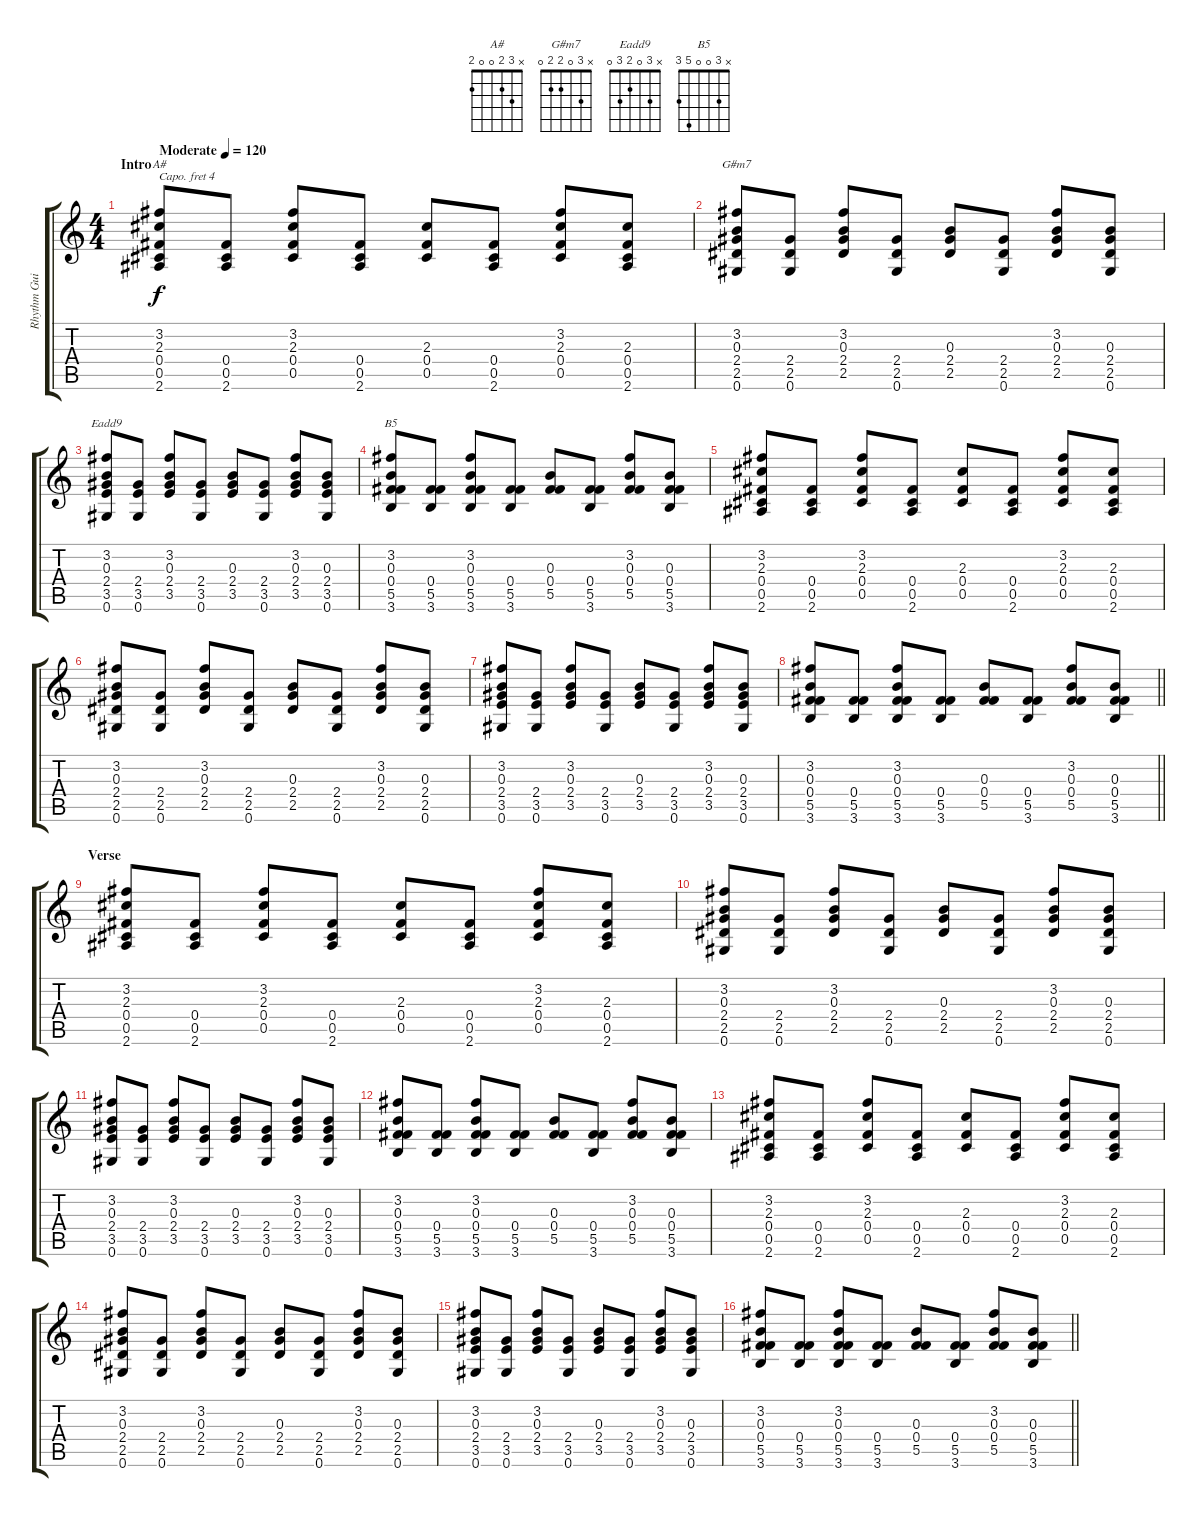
\track ("Rhythm Guitar - Andra Ramadhan" "Rhythm Gui") {instrument acousticguitarsteel}
\staff {score tabs}
\capo 4
\tuning (E4 B3 G3 D3 A2 E2) {hide}
\chord ("A#" x 3 2 0 0 2)
\chord ("G#m7" x 3 0 2 2 0)
\chord ("Eadd9" x 3 0 2 3 0)
\chord ("B5" x 3 0 0 5 3)
\ts (4 4)
\section ("" "Intro")
\tempo (120 "Moderate")
\clef g2
\ks c
(3.2 2.3 0.4 0.5 2.6).8{ch "A#" dy f instrument acousticguitarsteel} (0.4 0.5 2.6).8 (3.2 2.3 0.4 0.5).8 (0.4 0.5 2.6).8 (2.3 0.4 0.5).8 (0.4 0.5 2.6).8 (3.2 2.3 0.4 0.5).8 (2.3 0.4 0.5 2.6).8 |
(3.2 0.3 2.4 2.5 0.6).8{ch "G#m7"} (2.4 2.5 0.6).8 (3.2 0.3 2.4 2.5).8 (2.4 2.5 0.6).8 (0.3 2.4 2.5).8 (2.4 2.5 0.6).8 (3.2 0.3 2.4 2.5).8 (0.3 2.4 2.5 0.6).8 |
(3.2 0.3 2.4 3.5 0.6).8{ch "Eadd9"} (2.4 3.5 0.6).8 (3.2 0.3 2.4 3.5).8 (2.4 3.5 0.6).8 (0.3 2.4 3.5).8 (2.4 3.5 0.6).8 (3.2 0.3 2.4 3.5).8 (0.3 2.4 3.5 0.6).8 |
(3.2 0.3 0.4 5.5 3.6).8{ch "B5"} (0.4 5.5 3.6).8 (3.2 0.3 0.4 5.5 3.6).8 (0.4 5.5 3.6).8 (0.3 0.4 5.5).8 (0.4 5.5 3.6).8 (3.2 0.3 0.4 5.5).8 (0.3 0.4 5.5 3.6).8 |
(3.2 2.3 0.4 0.5 2.6).8 (0.4 0.5 2.6).8 (3.2 2.3 0.4 0.5).8 (0.4 0.5 2.6).8 (2.3 0.4 0.5).8 (0.4 0.5 2.6).8 (3.2 2.3 0.4 0.5).8 (2.3 0.4 0.5 2.6).8 |
(3.2 0.3 2.4 2.5 0.6).8 (2.4 2.5 0.6).8 (3.2 0.3 2.4 2.5).8 (2.4 2.5 0.6).8 (0.3 2.4 2.5).8 (2.4 2.5 0.6).8 (3.2 0.3 2.4 2.5).8 (0.3 2.4 2.5 0.6).8 |
(3.2 0.3 2.4 3.5 0.6).8 (2.4 3.5 0.6).8 (3.2 0.3 2.4 3.5).8 (2.4 3.5 0.6).8 (0.3 2.4 3.5).8 (2.4 3.5 0.6).8 (3.2 0.3 2.4 3.5).8 (0.3 2.4 3.5 0.6).8 |
\barLineRight lightlight
(3.2 0.3 0.4 5.5 3.6).8 (0.4 5.5 3.6).8 (3.2 0.3 0.4 5.5 3.6).8 (0.4 5.5 3.6).8 (0.3 0.4 5.5).8 (0.4 5.5 3.6).8 (3.2 0.3 0.4 5.5).8 (0.3 0.4 5.5 3.6).8 |
\section ("" "Verse")
(3.2 2.3 0.4 0.5 2.6).8 (0.4 0.5 2.6).8 (3.2 2.3 0.4 0.5).8 (0.4 0.5 2.6).8 (2.3 0.4 0.5).8 (0.4 0.5 2.6).8 (3.2 2.3 0.4 0.5).8 (2.3 0.4 0.5 2.6).8 |
(3.2 0.3 2.4 2.5 0.6).8 (2.4 2.5 0.6).8 (3.2 0.3 2.4 2.5).8 (2.4 2.5 0.6).8 (0.3 2.4 2.5).8 (2.4 2.5 0.6).8 (3.2 0.3 2.4 2.5).8 (0.3 2.4 2.5 0.6).8 |
(3.2 0.3 2.4 3.5 0.6).8 (2.4 3.5 0.6).8 (3.2 0.3 2.4 3.5).8 (2.4 3.5 0.6).8 (0.3 2.4 3.5).8 (2.4 3.5 0.6).8 (3.2 0.3 2.4 3.5).8 (0.3 2.4 3.5 0.6).8 |
(3.2 0.3 0.4 5.5 3.6).8 (0.4 5.5 3.6).8 (3.2 0.3 0.4 5.5 3.6).8 (0.4 5.5 3.6).8 (0.3 0.4 5.5).8 (0.4 5.5 3.6).8 (3.2 0.3 0.4 5.5).8 (0.3 0.4 5.5 3.6).8 |
(3.2 2.3 0.4 0.5 2.6).8 (0.4 0.5 2.6).8 (3.2 2.3 0.4 0.5).8 (0.4 0.5 2.6).8 (2.3 0.4 0.5).8 (0.4 0.5 2.6).8 (3.2 2.3 0.4 0.5).8 (2.3 0.4 0.5 2.6).8 |
(3.2 0.3 2.4 2.5 0.6).8 (2.4 2.5 0.6).8 (3.2 0.3 2.4 2.5).8 (2.4 2.5 0.6).8 (0.3 2.4 2.5).8 (2.4 2.5 0.6).8 (3.2 0.3 2.4 2.5).8 (0.3 2.4 2.5 0.6).8 |
(3.2 0.3 2.4 3.5 0.6).8 (2.4 3.5 0.6).8 (3.2 0.3 2.4 3.5).8 (2.4 3.5 0.6).8 (0.3 2.4 3.5).8 (2.4 3.5 0.6).8 (3.2 0.3 2.4 3.5).8 (0.3 2.4 3.5 0.6).8 |
\barLineRight lightlight
(3.2 0.3 0.4 5.5 3.6).8 (0.4 5.5 3.6).8 (3.2 0.3 0.4 5.5 3.6).8 (0.4 5.5 3.6).8 (0.3 0.4 5.5).8 (0.4 5.5 3.6).8 (3.2 0.3 0.4 5.5).8 (0.3 0.4 5.5 3.6).8
